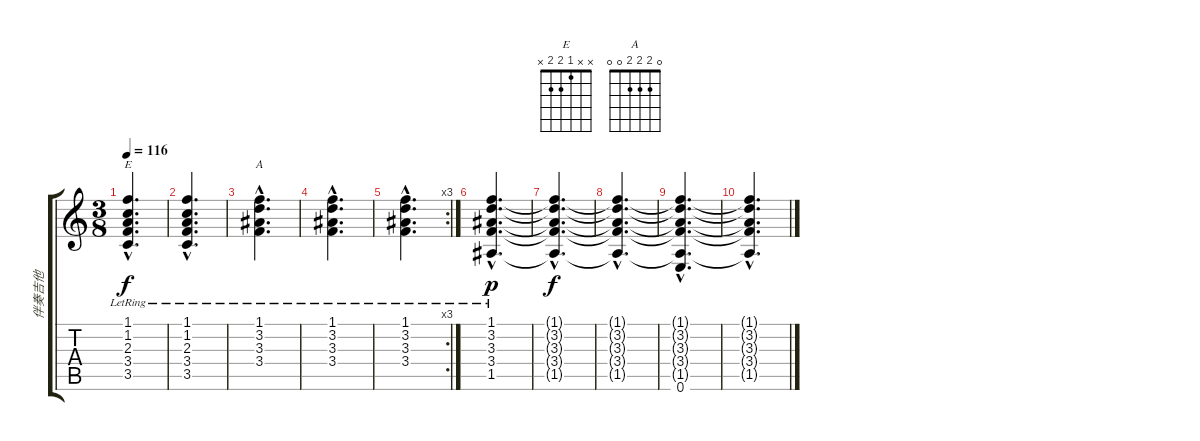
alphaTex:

\track ("伴奏吉他" "伴奏吉他") {instrument acousticguitarnylon}
\staff {score tabs}
\tuning (E4 B3 G3 D3 A2 E2) {hide}
\chord ("E" x x 1 2 2 x)
\chord ("A" 0 2 2 2 0 0)
\ts (3 8)
\tempo 116
\clef g2
\ks c
(1.1{hac lr} 1.2{hac lr} 2.3{hac lr} 3.4{hac lr} 3.5{hac}).4{d ch "E" dy f} |
(1.1{hac lr} 1.2{hac lr} 2.3{hac lr} 3.4{hac lr} 3.5{hac}).4{d} |
(1.1{hac lr} 3.2{hac lr} 3.3{hac lr} 3.4{hac lr}).4{d ch "A"} |
(1.1{hac lr} 3.2{hac lr} 3.3{hac lr} 3.4{hac lr}).4{d} |
\rc 3
(1.1{hac lr} 3.2{hac lr} 3.3{hac lr} 3.4{hac lr}).4{d} |
(1.1{hac lr} 3.2{hac lr} 3.3{hac lr} 3.4{hac lr} 1.5{hac}).4{d dy p} |
(1.1{hac t} 3.2{hac t} 3.3{hac t} 3.4{hac t} 1.5{hac t}).4{d dy f} |
(1.1{hac t} 3.2{hac t} 3.3{hac t} 3.4{hac t} 1.5{hac t}).4{d} |
(1.1{hac t} 3.2{hac t} 3.3{hac t} 3.4{hac t} 1.5{hac t} 0.6{hac}).4{d} |
(1.1{hac t} 3.2{hac t} 3.3{hac t} 3.4{hac t} 1.5{hac t}).4{d}
